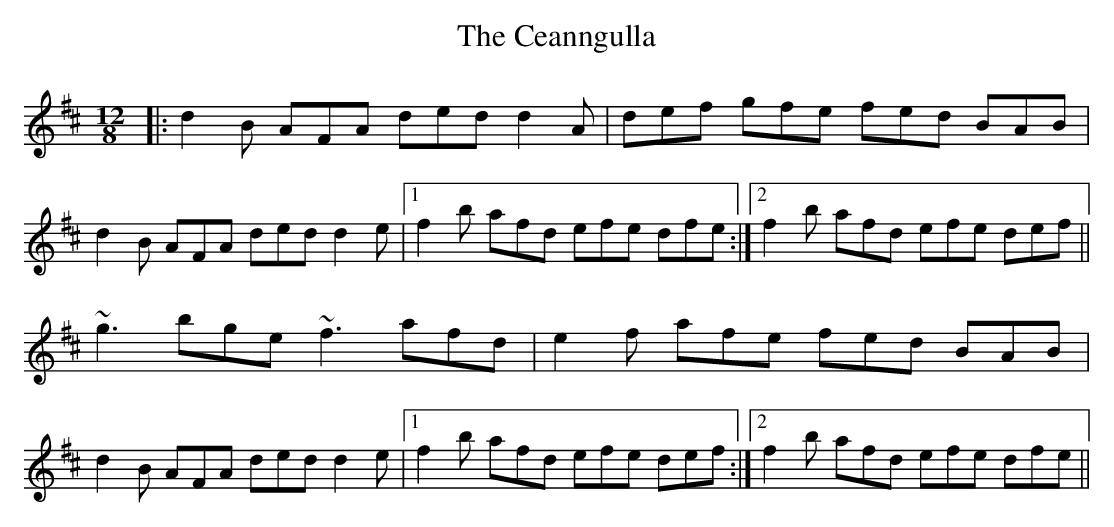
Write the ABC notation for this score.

X:1
T: The Ceanngulla
M: 12/8
L: 1/8
K: Dmaj
|:d2B AFA ded d2A|def gfe fed BAB|
d2B AFA ded d2e|1 f2b afd efe dfe:|2 f2b afd efe def||
~g3 bge ~f3 afd|e2f afe fed BAB|
d2B AFA ded d2e|1 f2b afd efe def:|2 f2b afd efe dfe||
